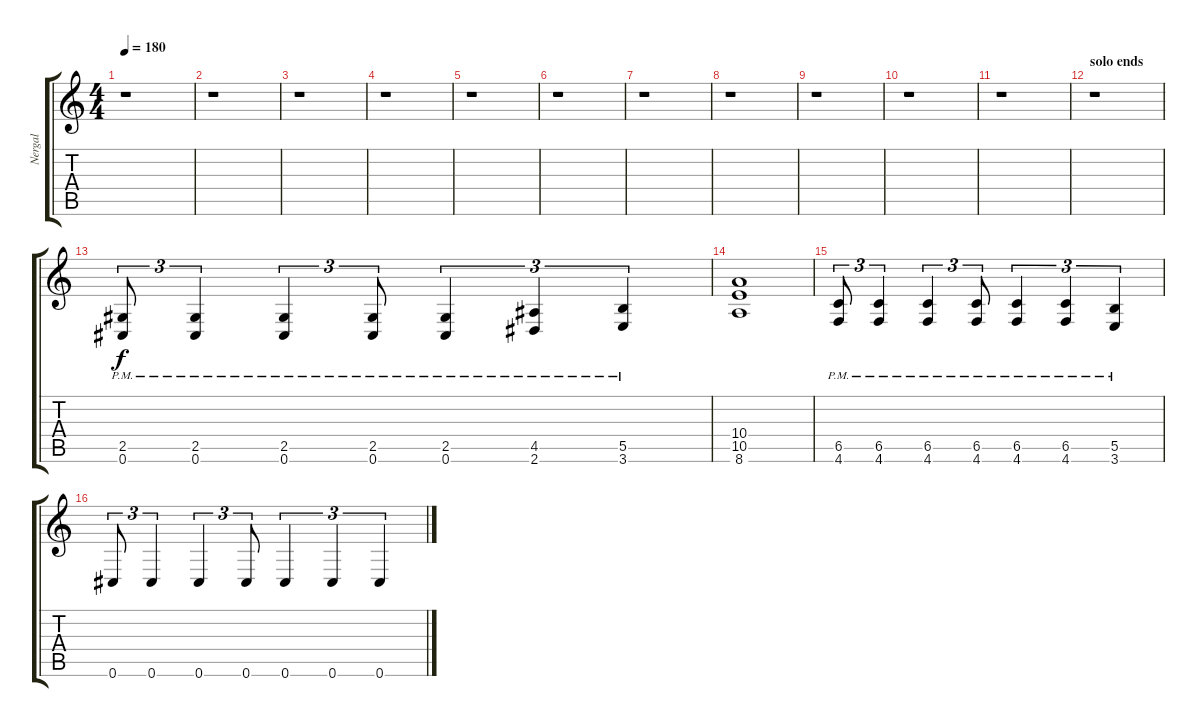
\track ("Nergal" "Nergal") {instrument distortionguitar}
\staff {score tabs}
\tuning (Db4 Ab3 E3 B2 Gb2 Db2) {hide}
\ts (4 4)
\tempo 180
\clef g2
\ks c
r.1{dy f} |
r.1 |
r.1 |
r.1 |
r.1 |
r.1 |
r.1 |
r.1 |
r.1 |
r.1 |
r.1 |
\section ("" "solo ends")
r.1 |
(2.5{pm} 0.6{pm}).8{tu (3 2) balance 16} (2.5{pm} 0.6{pm}).4{tu (3 2)} (2.5{pm} 0.6{pm}).4{tu (3 2)} (2.5{pm} 0.6{pm}).8{tu (3 2)} (2.5{pm} 0.6{pm}).4{tu (3 2)} (4.5{pm} 2.6{pm}).4{tu (3 2)} (5.5{pm} 3.6{pm}).4{tu (3 2)} |
(10.4 10.5 8.6).1 |
(6.5{pm} 4.6{pm}).8{tu (3 2)} (6.5{pm} 4.6{pm}).4{tu (3 2)} (6.5{pm} 4.6{pm}).4{tu (3 2)} (6.5{pm} 4.6{pm}).8{tu (3 2)} (6.5{pm} 4.6{pm}).4{tu (3 2)} (6.5{pm} 4.6{pm}).4{tu (3 2)} (5.5{pm} 3.6{pm}).4{tu (3 2)} |
0.6.8{tu (3 2) balance 8} 0.6.4{tu (3 2)} 0.6.4{tu (3 2)} 0.6.8{tu (3 2)} 0.6.4{tu (3 2)} 0.6.4{tu (3 2)} 0.6.4{tu (3 2)}
